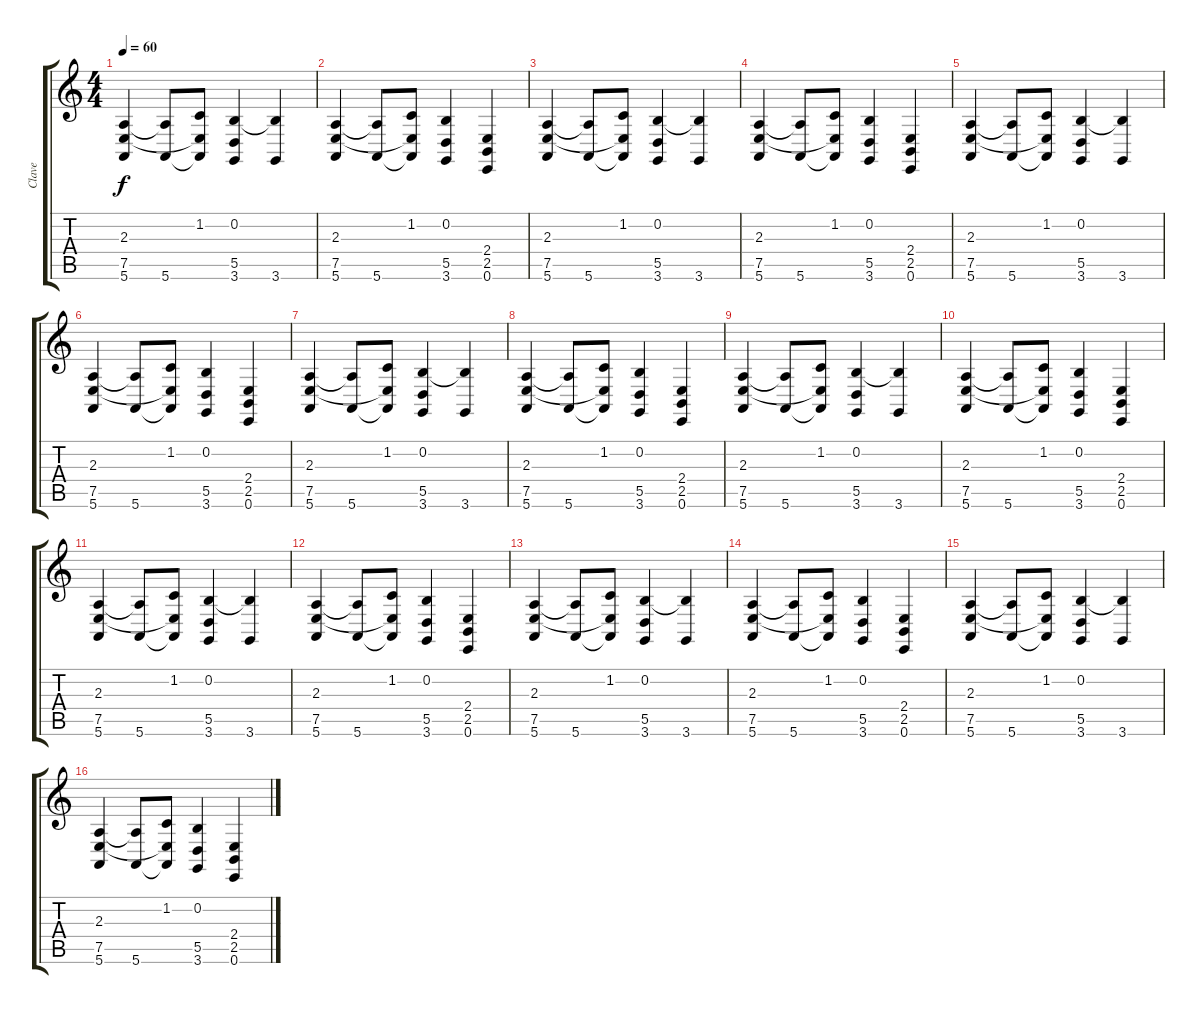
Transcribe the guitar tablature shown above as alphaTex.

\track ("Clave" "Clave") {instrument harpsichord}
\staff {score tabs}
\tuning (E4 B3 G3 D3 A2 E2) {hide}
\ts (4 4)
\tempo 60
\clef g2
\ks c
(2.3 7.5 5.6).4{dy f} (2.3{t} 5.6).8 (1.2 7.5{t} 5.6{t}).8 (0.2 5.5 3.6).4 (0.2{t} 3.6).4 |
(2.3 7.5 5.6).4 (2.3{t} 5.6).8 (1.2 7.5{t} 5.6{t}).8 (0.2 5.5 3.6).4 (2.4 2.5 0.6).4 |
(2.3 7.5 5.6).4 (2.3{t} 5.6).8 (1.2 7.5{t} 5.6{t}).8 (0.2 5.5 3.6).4 (0.2{t} 3.6).4 |
(2.3 7.5 5.6).4 (2.3{t} 5.6).8 (1.2 7.5{t} 5.6{t}).8 (0.2 5.5 3.6).4 (2.4 2.5 0.6).4 |
(2.3 7.5 5.6).4 (2.3{t} 5.6).8 (1.2 7.5{t} 5.6{t}).8 (0.2 5.5 3.6).4 (0.2{t} 3.6).4 |
(2.3 7.5 5.6).4 (2.3{t} 5.6).8 (1.2 7.5{t} 5.6{t}).8 (0.2 5.5 3.6).4 (2.4 2.5 0.6).4 |
(2.3 7.5 5.6).4 (2.3{t} 5.6).8 (1.2 7.5{t} 5.6{t}).8 (0.2 5.5 3.6).4 (0.2{t} 3.6).4 |
(2.3 7.5 5.6).4 (2.3{t} 5.6).8 (1.2 7.5{t} 5.6{t}).8 (0.2 5.5 3.6).4 (2.4 2.5 0.6).4 |
(2.3 7.5 5.6).4 (2.3{t} 5.6).8 (1.2 7.5{t} 5.6{t}).8 (0.2 5.5 3.6).4 (0.2{t} 3.6).4 |
(2.3 7.5 5.6).4 (2.3{t} 5.6).8 (1.2 7.5{t} 5.6{t}).8 (0.2 5.5 3.6).4 (2.4 2.5 0.6).4 |
(2.3 7.5 5.6).4 (2.3{t} 5.6).8 (1.2 7.5{t} 5.6{t}).8 (0.2 5.5 3.6).4 (0.2{t} 3.6).4 |
(2.3 7.5 5.6).4 (2.3{t} 5.6).8 (1.2 7.5{t} 5.6{t}).8 (0.2 5.5 3.6).4 (2.4 2.5 0.6).4 |
(2.3 7.5 5.6).4 (2.3{t} 5.6).8 (1.2 7.5{t} 5.6{t}).8 (0.2 5.5 3.6).4 (0.2{t} 3.6).4 |
(2.3 7.5 5.6).4 (2.3{t} 5.6).8 (1.2 7.5{t} 5.6{t}).8 (0.2 5.5 3.6).4 (2.4 2.5 0.6).4 |
(2.3 7.5 5.6).4 (2.3{t} 5.6).8 (1.2 7.5{t} 5.6{t}).8 (0.2 5.5 3.6).4 (0.2{t} 3.6).4 |
(2.3 7.5 5.6).4 (2.3{t} 5.6).8 (1.2 7.5{t} 5.6{t}).8 (0.2 5.5 3.6).4 (2.4 2.5 0.6).4
